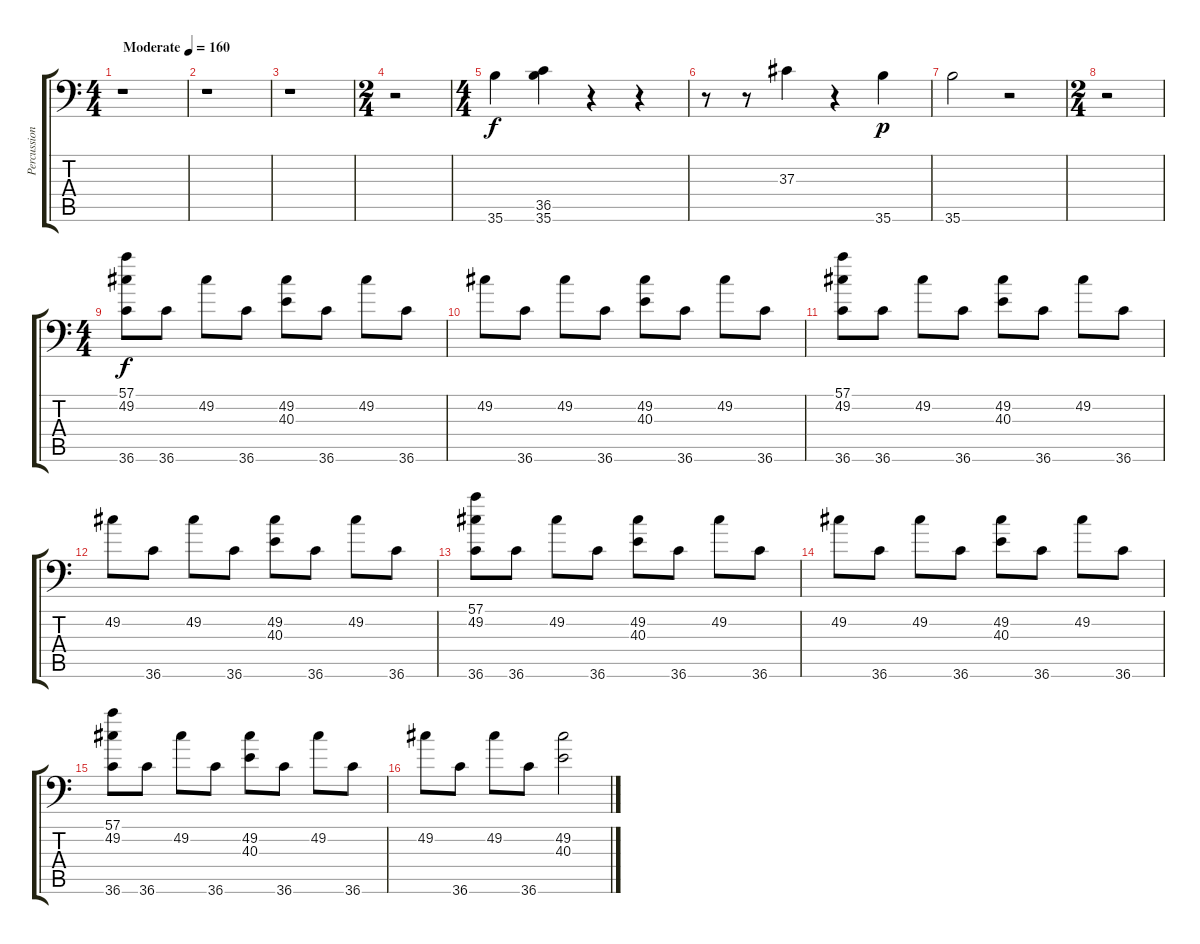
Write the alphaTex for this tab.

\track ("Percussion" "Percussion") {instrument acousticgrandpiano}
\staff {score tabs}
\tuning (C-1 C-1 C-1 C-1 C-1 C-1) {hide}
\ts (4 4)
\tempo (160 "Moderate")
\clef f4
\ks c
r.1{dy f instrument acousticgrandpiano} |
r.1 |
r.1 |
\ts (2 4)
r.2 |
\ts (4 4)
35.6.4 (36.5 35.6).4 r.4 r.4 |
r.8 r.8 37.3.4 r.4 35.6.4{dy p} |
35.6.2 r.2 |
\ts (2 4)
r.2 |
\ts (4 4)
(57.1 49.2 36.6).8{dy f} 36.6.8 49.2.8 36.6.8 (49.2 40.3).8 36.6.8 49.2.8 36.6.8 |
49.2.8 36.6.8 49.2.8 36.6.8 (49.2 40.3).8 36.6.8 49.2.8 36.6.8 |
(57.1 49.2 36.6).8 36.6.8 49.2.8 36.6.8 (49.2 40.3).8 36.6.8 49.2.8 36.6.8 |
49.2.8 36.6.8 49.2.8 36.6.8 (49.2 40.3).8 36.6.8 49.2.8 36.6.8 |
(57.1 49.2 36.6).8 36.6.8 49.2.8 36.6.8 (49.2 40.3).8 36.6.8 49.2.8 36.6.8 |
49.2.8 36.6.8 49.2.8 36.6.8 (49.2 40.3).8 36.6.8 49.2.8 36.6.8 |
(57.1 49.2 36.6).8 36.6.8 49.2.8 36.6.8 (49.2 40.3).8 36.6.8 49.2.8 36.6.8 |
49.2.8 36.6.8 49.2.8 36.6.8 (49.2 40.3).2
